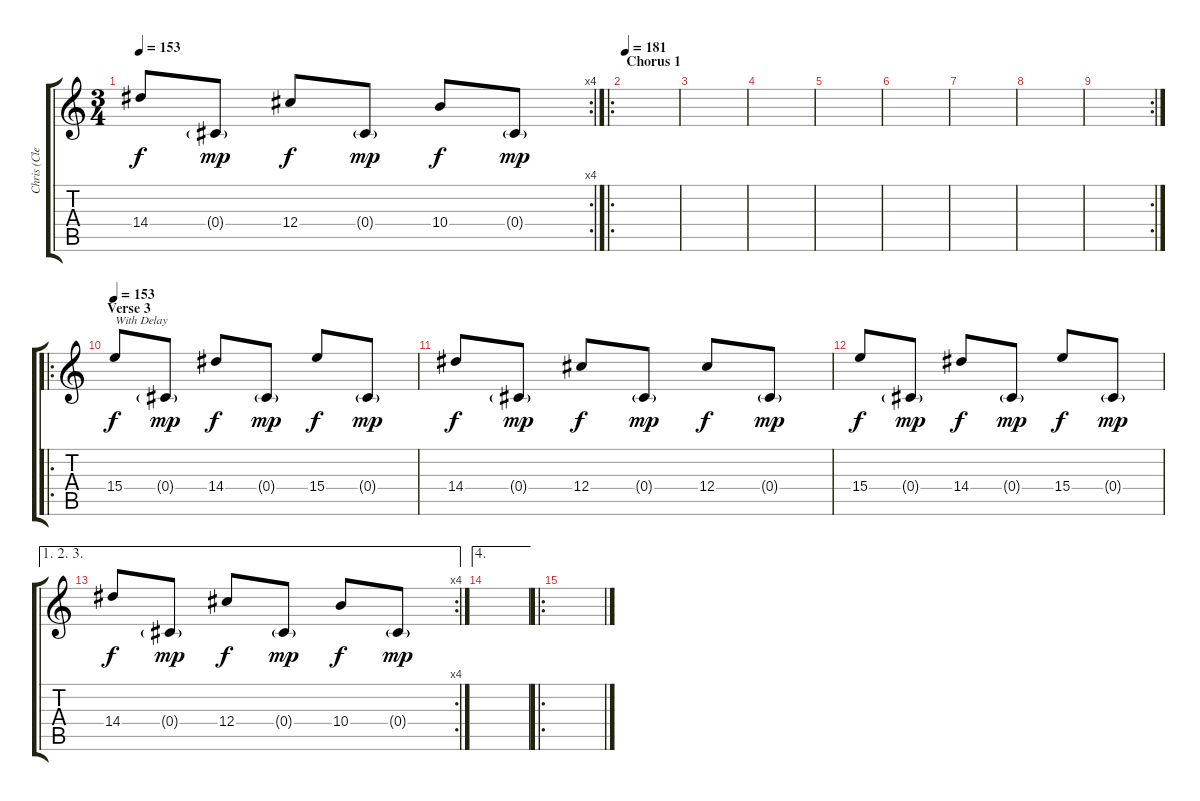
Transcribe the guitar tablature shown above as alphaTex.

\track ("Chris (Clean)" "Chris (Cle") {instrument electricguitarjazz}
\staff {score tabs}
\tuning (Eb4 Bb3 Gb3 Db3 Ab2 Db2) {hide}
\rc 4
\ts (3 4)
\tempo 153
\clef g2
\ks c
14.4.8{dy f} 0.4{g}.8{dy mp} 12.4.8{dy f} 0.4{g}.8{dy mp} 10.4.8{dy f} 0.4{g}.8{dy mp} |
\ro
\section ("" "Chorus 1")
\tempo 157
\tempo 181
|
|
|
|
|
|
|
\rc 2
|
\ro
\section ("" "Verse 3")
\tempo 153
15.4.8{txt "With Delay" dy f volume 12} 0.4{g}.8{dy mp} 14.4.8{dy f} 0.4{g}.8{dy mp} 15.4.8{dy f} 0.4{g}.8{dy mp} |
14.4.8{dy f} 0.4{g}.8{dy mp} 12.4.8{dy f} 0.4{g}.8{dy mp} 12.4.8{dy f} 0.4{g}.8{dy mp} |
15.4.8{dy f} 0.4{g}.8{dy mp} 14.4.8{dy f} 0.4{g}.8{dy mp} 15.4.8{dy f} 0.4{g}.8{dy mp} |
\ae (1 2 3)
\rc 4
14.4.8{dy f} 0.4{g}.8{dy mp} 12.4.8{dy f} 0.4{g}.8{dy mp} 10.4.8{dy f} 0.4{g}.8{dy mp} |
\ae 4
|
\ro
